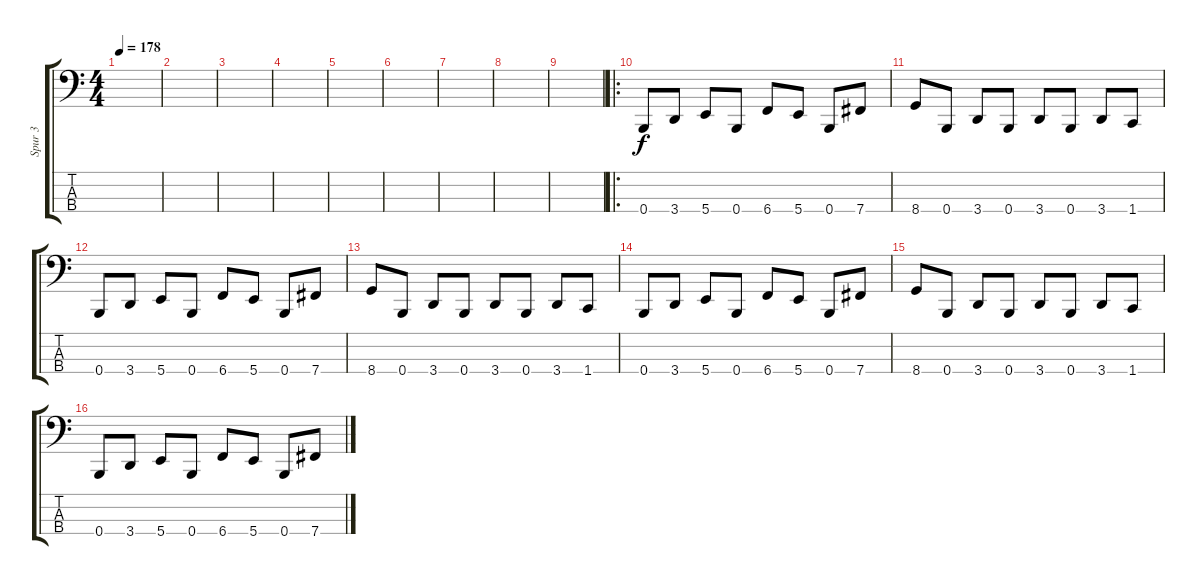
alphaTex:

\track ("Spur 3" "Spur 3") {instrument electricbassfinger}
\staff {score tabs}
\tuning (E2 B1 Gb1 B0) {hide}
\ts (4 4)
\tempo 178
\clef f4
\ks c
|
|
|
|
|
|
|
|
|
\ro
0.4.8 3.4.8 5.4.8 0.4.8 6.4.8 5.4.8 0.4.8 7.4.8 |
8.4.8 0.4.8 3.4.8 0.4.8 3.4.8 0.4.8 3.4.8 1.4.8 |
0.4.8 3.4.8 5.4.8 0.4.8 6.4.8 5.4.8 0.4.8 7.4.8 |
8.4.8 0.4.8 3.4.8 0.4.8 3.4.8 0.4.8 3.4.8 1.4.8 |
0.4.8 3.4.8 5.4.8 0.4.8 6.4.8 5.4.8 0.4.8 7.4.8 |
8.4.8 0.4.8 3.4.8 0.4.8 3.4.8 0.4.8 3.4.8 1.4.8 |
0.4.8 3.4.8 5.4.8 0.4.8 6.4.8 5.4.8 0.4.8 7.4.8
